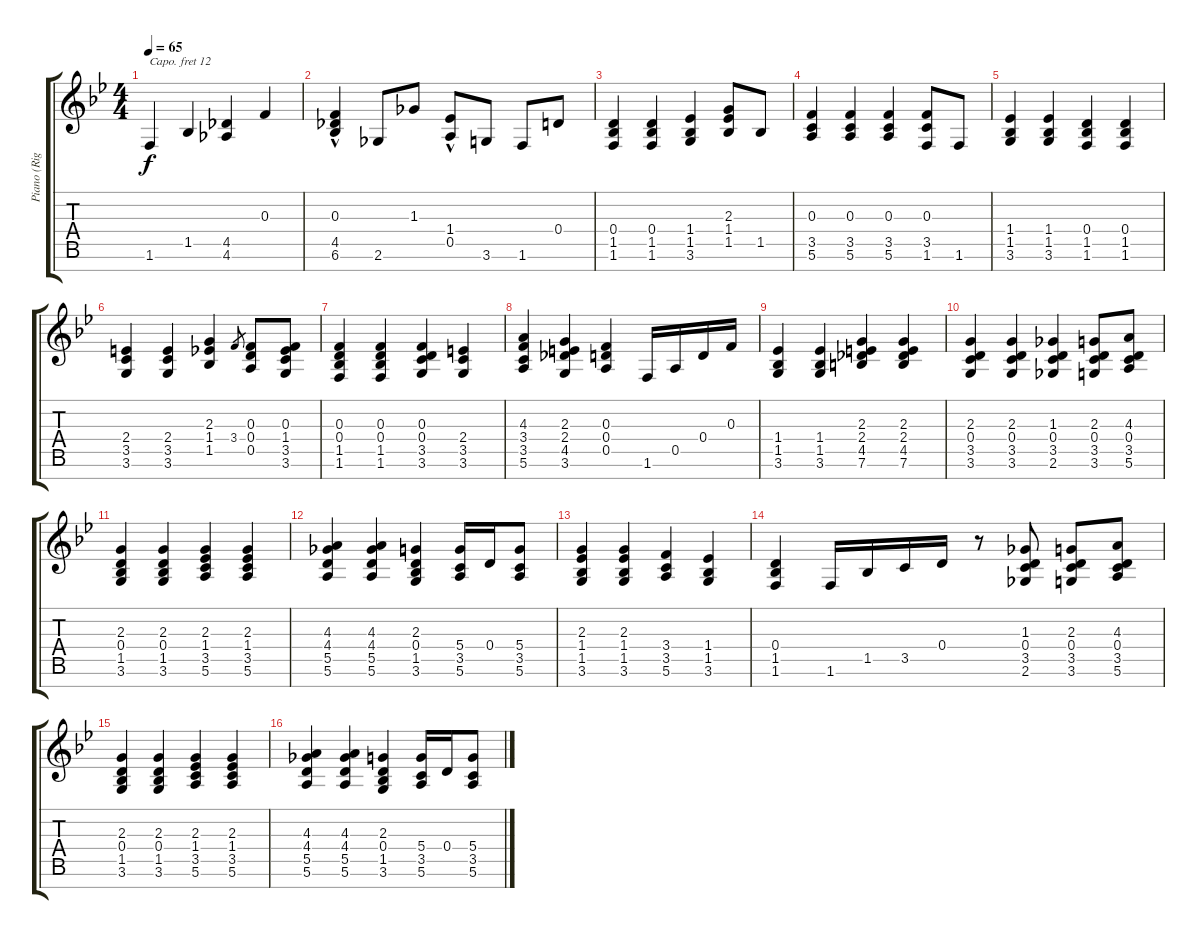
\track ("Piano (Right Hand)" "Piano (Rig") {instrument brightacousticpiano}
\staff {score tabs}
\capo 12
\tuning (E4 B3 F3 D3 A2 E2 B1) {hide}
\ts (4 4)
\tempo 65
\clef g2
\ks bb
1.6.4{dy f instrument brightacousticpiano} 1.5.4 (4.5 4.6).4 0.3.4 |
(0.3{hac} 4.5{hac} 6.6).4 2.6.8 1.3.8 (1.4{hac} 0.5).8 3.6.8 1.6.8 0.4.8 |
(0.4 1.5 1.6).4 (0.4 1.5 1.6).4 (1.4 1.5 3.6).4 (2.3 1.4 1.5).8 1.5.8 |
(0.3 3.5 5.6).4 (0.3 3.5 5.6).4 (0.3 3.5 5.6).4 (0.3 3.5 1.6).8 1.6.8 |
(1.4 1.5 3.6).4 (1.4 1.5 3.6).4 (0.4 1.5 1.6).4 (0.4 1.5 1.6).4 |
(2.4 3.5 3.6).4 (2.4 3.5 3.6).4 (2.3 1.4 1.5).4 3.4.8{gr} (0.3 0.4 0.5).8 (0.3 1.4 3.5 3.6).8 |
(0.3 0.4 1.5 1.6).4 (0.3 0.4 1.5 1.6).4 (0.3 0.4 3.5 3.6).4 (2.4 3.5 3.6).4 |
(4.3 3.4 3.5 5.6).4 (2.3 2.4 4.5 3.6).4 (0.3 0.4 0.5).4 1.6.16 0.5.16 0.4.16 0.3.16 |
(1.4 1.5 3.6).4 (1.4 1.5 3.6).4 (2.3 2.4 4.5 7.6).4 (2.3 2.4 4.5 7.6).4 |
(2.3 0.4 3.5 3.6).4 (2.3 0.4 3.5 3.6).4 (1.3 0.4 3.5 2.6).4 (2.3 0.4 3.5 3.6).8 (4.3 0.4 3.5 5.6).8 |
(2.3 0.4 1.5 3.6).4 (2.3 0.4 1.5 3.6).4 (2.3 1.4 3.5 5.6).4 (2.3 1.4 3.5 5.6).4 |
(4.3 4.4 5.5 5.6).4 (4.3 4.4 5.5 5.6).4 (2.3 0.4 1.5 3.6).4 (5.4 3.5 5.6).16 0.4.16 (5.4 3.5 5.6).8 |
(2.3 1.4 1.5 3.6).4 (2.3 1.4 1.5 3.6).4 (3.4 3.5 5.6).4 (1.4 1.5 3.6).4 |
(0.4 1.5 1.6).4 1.6.16 1.5.16 3.5.16 0.4.16 r.8 (1.3 0.4 3.5 2.6).8 (2.3 0.4 3.5 3.6).8 (4.3 0.4 3.5 5.6).8 |
(2.3 0.4 1.5 3.6).4 (2.3 0.4 1.5 3.6).4 (2.3 1.4 3.5 5.6).4 (2.3 1.4 3.5 5.6).4 |
(4.3 4.4 5.5 5.6).4 (4.3 4.4 5.5 5.6).4 (2.3 0.4 1.5 3.6).4 (5.4 3.5 5.6).16 0.4.16 (5.4 3.5 5.6).8
